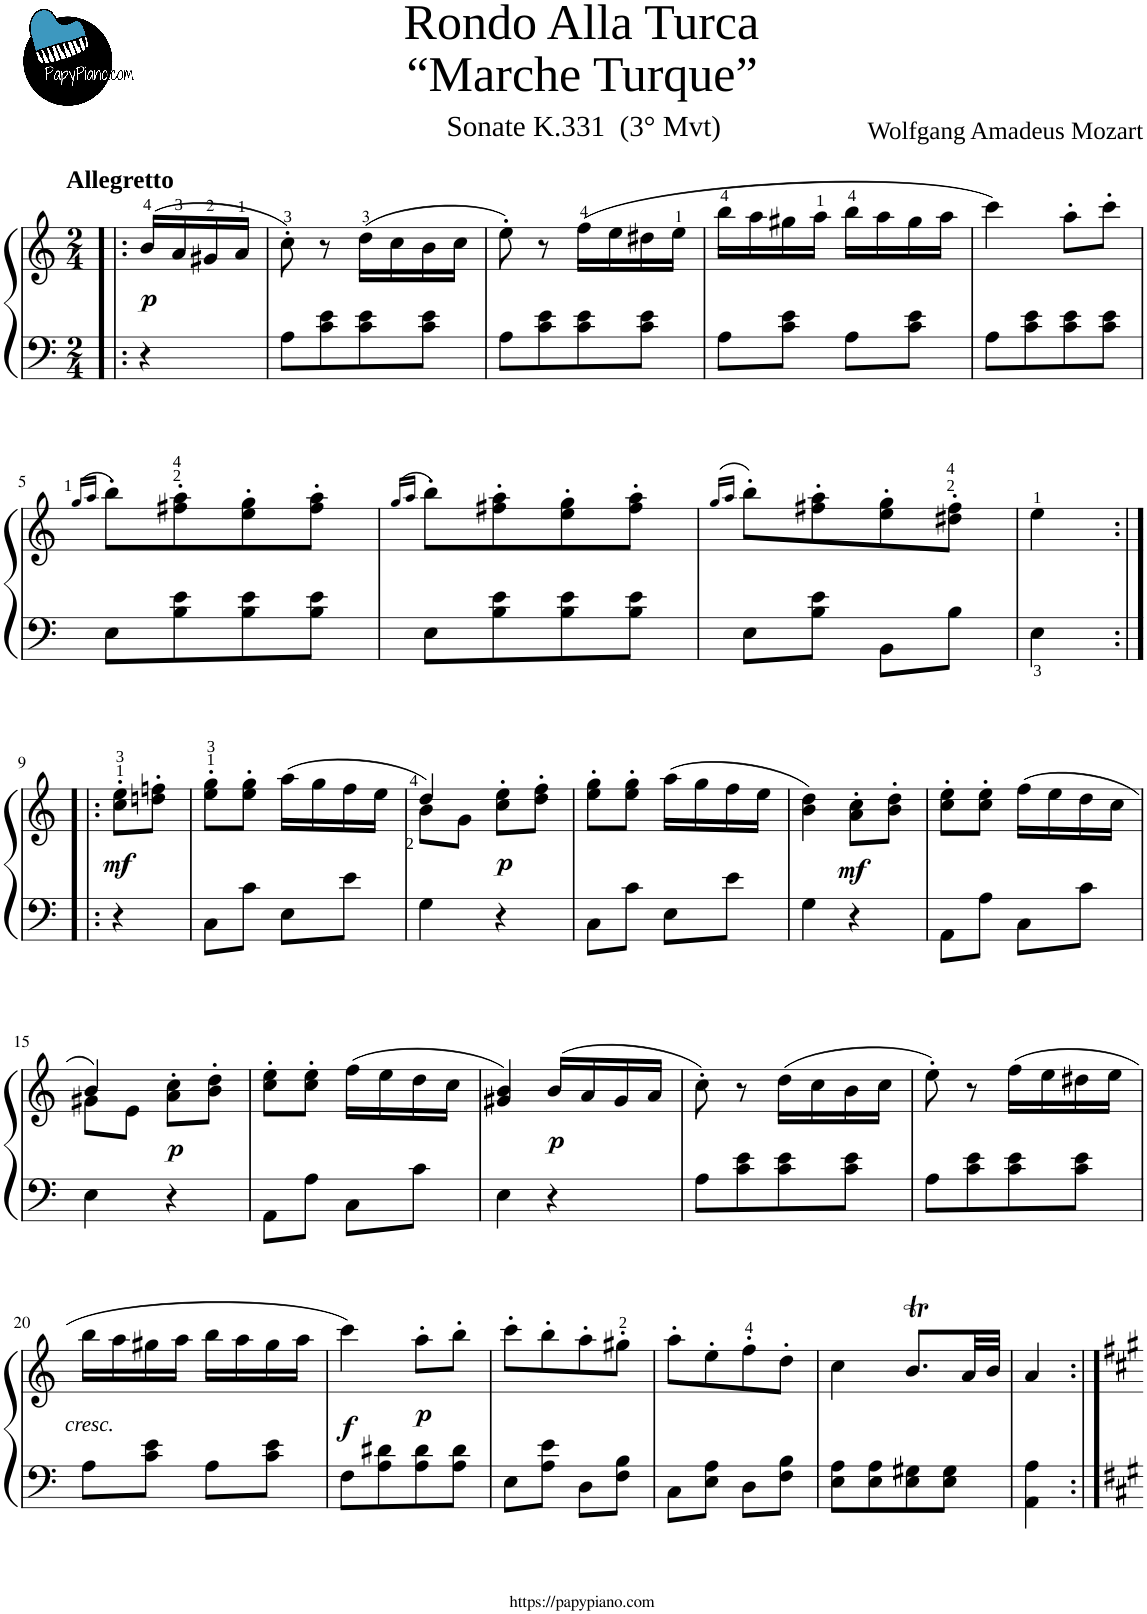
**kern	**kern	**dynam
*part1	*part1	*part1
*staff2	*staff1	*staff1/2
*I"Piano	*	*
*I'Pno	*	*
*clefF4	*clefG2	*
*k[]	*k[]	*
*M2/4	*M2/4	*
=!|:	=!|:	=!|:
!	!LO:TX:a:B:t=Allegretto	!
!	!	!LO:DY:b
4r	(16b/LL	p
.	16a/	.
.	16g#X/	.
.	16a/JJ	.
=1	=1	=1
8A\L	8cc'\)	.
8c\ 8e\	8r	.
8c\ 8e\	(16dd\LL	.
.	16cc\	.
8c\ 8e\J	16b\	.
.	16cc\JJ	.
=2	=2	=2
8A\L	8ee'\)	.
8c\ 8e\	8r	.
8c\ 8e\	(16ff\LL	.
.	16ee\	.
8c\ 8e\J	16dd#X\	.
.	16ee\JJ	.
=3	=3	=3
8A\L	16bb\LL	.
.	16aa\	.
8c\ 8e\J	16gg#X\	.
.	16aa\JJ	.
8A\L	16bb\LL	.
.	16aa\	.
8c\ 8e\J	16gg#\	.
.	16aa\JJ	.
=4	=4	=4
8A\L	4ccc\)	.
8c\ 8e\	.	.
8c\ 8e\	8aa'\L	.
8c\ 8e\J	8ccc'\J	.
!!LO:LB:g=z
=5	=5	=5
.	(>16qgg/LL	.
.	16qaa/JJ	.
8E\L	8bb'\L)	.
8B\ 8e\	8ff#X\' 8aa\'	.
8B\ 8e\	8ee\' 8gg\'	.
8B\ 8e\J	8ff#\' 8aa\'J	.
=6	=6	=6
.	(>16qgg/LL	.
.	16qaa/JJ	.
8E\L	8bb'\L)	.
8B\ 8e\	8ff#X\' 8aa\'	.
8B\ 8e\	8ee\' 8gg\'	.
8B\ 8e\J	8ff#\' 8aa\'J	.
=7	=7	=7
.	(>16qgg/LL	.
.	16qaa/JJ	.
8E\L	8bb'\L)	.
8B\ 8e\J	8ff#X\' 8aa\'	.
8BB\L	8ee\' 8gg\'	.
8B\J	8dd#X\' 8ff#\'J	.
=8	=8	=8
4E\	4ee\	.
!!LO:LB:g=z
=9:|!|:	=9:|!|:	=9:|!|:
!	!	!LO:DY:b
4r	8cc\' 8ee\'L	mf
.	8ddn\' 8ffn\'J	.
=10	=10	=10
8C\L	8ee\' 8gg\'L	.
8c\J	8ee\' 8gg\'J	.
8E\L	(>16aa\LL	.
.	16gg\	.
8e\J	16ff\	.
.	16ee\JJ	.
=11	=11	=11
*	*^	*
4G\	4dd/)	8b\L	.
.	.	8g\J	.
!	!	!	!LO:DY:b
4r	8cc\' 8ee\'L	4ryy	p
.	8dd\' 8ff\'J	.	.
*	*v	*v	*
=12	=12	=12
8C\L	8ee\' 8gg\'L	.
8c\J	8ee\' 8gg\'J	.
8E\L	(16aa\LL	.
.	16gg\	.
8e\J	16ff\	.
.	16ee\JJ	.
=13	=13	=13
4G\	4b\ 4dd\)	.
!	!	!LO:DY:b
4r	8a\' 8cc\'L	mf
.	8b\' 8dd\'J	.
=14	=14	=14
8AA\L	8cc\' 8ee\'L	.
8A\J	8cc\' 8ee\'J	.
8C\L	(16ff\LL	.
.	16ee\	.
8c\J	16dd\	.
.	16cc\JJ	.
!!LO:LB:g=z
=15	=15	=15
*	*^	*
4E\	4b/)	8g#X\L	.
.	.	8e\J	.
!	!	!	!LO:DY:b
4r	8a\' 8cc\'L	4ryy	p
.	8b\' 8dd\'J	.	.
*	*v	*v	*
=16	=16	=16
8AA\L	8cc\' 8ee\'L	.
8A\J	8cc\' 8ee\'J	.
8C\L	(16ff\LL	.
.	16ee\	.
8c\J	16dd\	.
.	16cc\JJ	.
=17	=17	=17
4E\	4g#X/ 4b/)	.
!	!	!LO:DY:b
4r	(>16b/LL	p
.	16a/	.
.	16g#/	.
.	16a/JJ	.
=18	=18	=18
8A\L	8cc'\)	.
8c\ 8e\	8r	.
8c\ 8e\	(16dd\LL	.
.	16cc\	.
8c\ 8e\J	16b\	.
.	16cc\JJ	.
=19	=19	=19
8A\L	8ee'\)	.
8c\ 8e\	8r	.
8c\ 8e\	(16ff\LL	.
.	16ee\	.
8c\ 8e\J	16dd#X\	.
.	16ee\JJ	.
!!LO:LB:g=z
=20	=20	=20
!	!	!LO:DY:b
8A\L	16bb\LL	other-dynamics
.	16aa\	.
8c\ 8e\J	16gg#X\	.
.	16aa\JJ	.
8A\L	16bb\LL	.
.	16aa\	.
8c\ 8e\J	16gg#\	.
.	16aa\JJ	.
=21	=21	=21
!	!	!LO:DY:b
8F\L	4ccc\)	f
8A\ 8d#X\	.	.
!	!	!LO:DY:b
8A\ 8d#\	8aa'\L	p
8A\ 8d#\J	8bb'\J	.
=22	=22	=22
8E\L	8ccc'\L	.
8A\ 8e\J	8bb'\	.
8D\L	8aa'\	.
8F\ 8B\J	8gg#X'\J	.
=23	=23	=23
8C\L	8aa'\L	.
8E\ 8A\J	8ee'\	.
8D\L	8ff'\	.
8F\ 8B\J	8dd'\J	.
=24	=24	=24
8E\ 8A\L	4cc\	.
8E\ 8A\	.	.
8E\ 8G#X\	8.b/L	.
8E\ 8G#\J	.	.
.	32a/LL	.
.	32b/JJJ	.
=25	=25	=25
4AA\ 4A\	4a/	.
=:|!	=:|!	=:|!
*-	*-	*-
